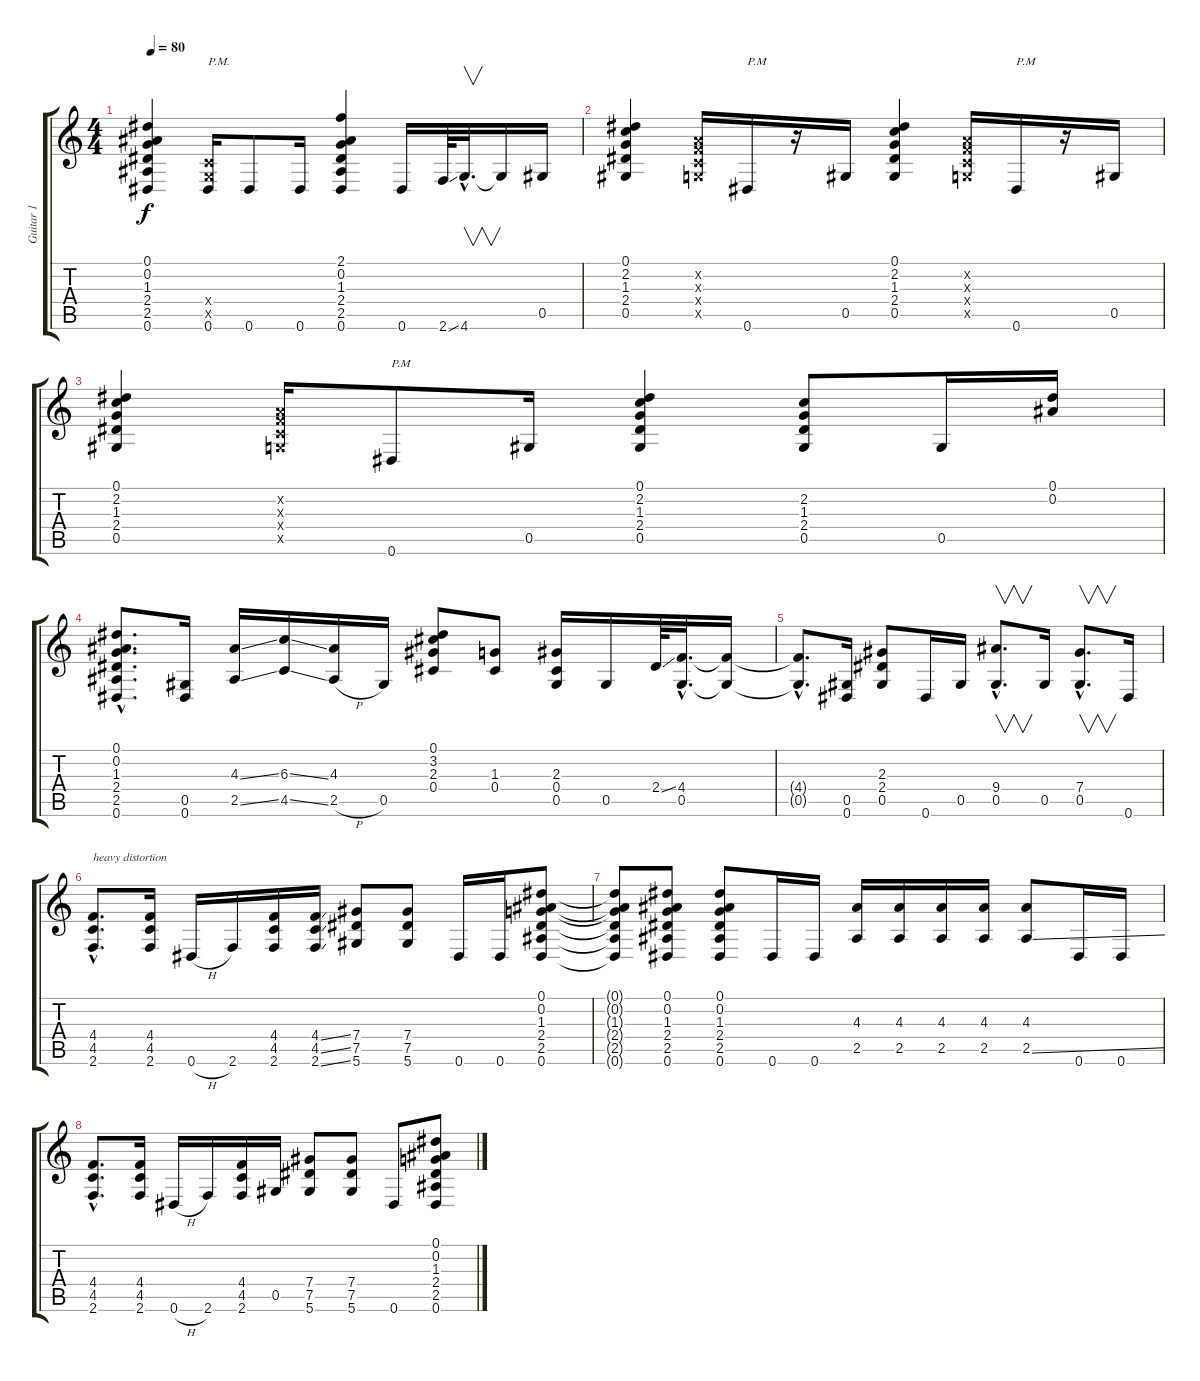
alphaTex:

\track ("Guitar 1" "Guitar 1") {instrument overdrivenguitar}
\staff {score tabs}
\tuning (Eb4 Bb3 Gb3 Db3 Ab2 Eb2) {hide}
\ts (4 4)
\tempo 80
\clef g2
\ks c
(0.1 0.2 1.3 2.4 2.5 0.6).4{dy f} (-1.4{x} -1.5{x} 0.6).16{txt "P.M."} 0.6.8 0.6.16 (2.1 0.2 1.3 2.4 2.5 0.6).4 0.6.16 2.6{ss}.64 4.6{hac}.32{v d} 4.6{t}.16 0.5.16 |
(0.1 2.2 1.3 2.4 0.5).4 (-1.2{x} -1.3{x} -1.4{x} -1.5{x}).16 0.6.16{txt "P.M"} r.16 0.5.16 (0.1 2.2 1.3 2.4 0.5).4 (-1.2{x} -1.3{x} -1.4{x} -1.5{x}).16 0.6.16{txt "P.M"} r.16 0.5.16 |
(0.1 2.2 1.3 2.4 0.5).4 (-1.2{x} -1.3{x} -1.4{x} -1.5{x}).16 0.6.8{txt "P.M"} 0.5.16 (0.1 2.2 1.3 2.4 0.5).4 (2.2 1.3 2.4 0.5).8 0.5.16 (0.1 0.2).16 |
(0.1{hac} 0.2{hac} 1.3{hac} 2.4{hac} 2.5{hac} 0.6{hac}).8{d} (0.5 0.6).16 (4.3{ss} 2.5{ss}).16 (6.3{ss} 4.5{ss}).16 (4.3 2.5{h}).16 0.5.16 (0.1 3.2 2.3 0.4).8 (1.3 0.4).8 (2.3 0.4 0.5).16 0.5.16 2.4{ss}.64 (4.4{hac} 0.5{hac}).32{d} (4.4{t} 0.5{t}).16 |
(4.4{hac t} 0.5{hac t}).8{d} (0.5 0.6).16 (2.3 2.4 0.5).8 0.6.16 0.5.16 (9.4{hac} 0.5{hac}).8{v d} 0.5.16 (7.4{hac} 0.5{hac}).8{v d} 0.6.16 |
(4.4{hac} 4.5{hac} 2.6{hac}).8{d txt "heavy distortion"} (4.4 4.5 2.6).16 0.6{h}.16 2.6.16 (4.4 4.5 2.6).16 (4.4{ss} 4.5{ss} 2.6{ss}).16 (7.4 7.5 5.6).8 (7.4 7.5 5.6).8 0.6.16 0.6.16 (0.1 0.2 1.3 2.4 2.5 0.6).8 |
(0.1{t} 0.2{t} 1.3{t} 2.4{t} 2.5{t} 0.6{t}).8 (0.1 0.2 1.3 2.4 2.5 0.6).8 (0.1 0.2 1.3 2.4 2.5 0.6).8 0.6.16 0.6.16 (4.3 2.5).16 (4.3 2.5).16 (4.3 2.5).16 (4.3 2.5).16 (4.3 2.5{ss}).8 0.6.16 0.6.16 |
(4.4{hac} 4.5{hac} 2.6{hac}).8{d} (4.4 4.5 2.6).16 0.6{h}.16 2.6.16 (4.4 4.5 2.6).16 0.5.16 (7.4 7.5 5.6).8 (7.4 7.5 5.6).8 0.6.8 (0.1 0.2 1.3 2.4 2.5 0.6).8
